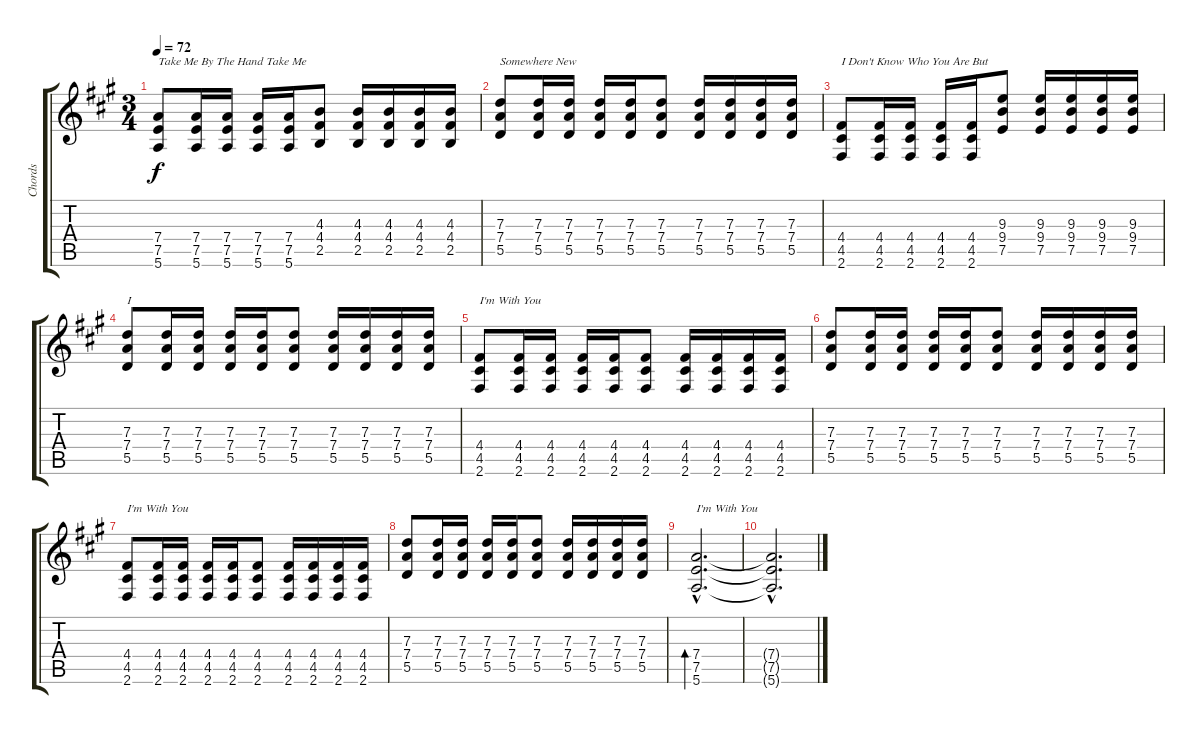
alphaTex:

\track ("Chords" "Chords") {instrument acousticguitarsteel}
\staff {score tabs}
\tuning (E4 B3 G3 D3 A2 E2) {hide}
\ts (3 4)
\tempo 72
\clef g2
\ks a
(7.4 7.5 5.6).8{txt "Take Me By The Hand Take Me" dy f} (7.4 7.5 5.6).16 (7.4 7.5 5.6).16 (7.4 7.5 5.6).16 (7.4 7.5 5.6).16 (4.3 4.4 2.5).8 (4.3 4.4 2.5).16 (4.3 4.4 2.5).16 (4.3 4.4 2.5).16 (4.3 4.4 2.5).16 |
(7.3 7.4 5.5).8{txt "Somewhere New"} (7.3 7.4 5.5).16 (7.3 7.4 5.5).16 (7.3 7.4 5.5).16 (7.3 7.4 5.5).16 (7.3 7.4 5.5).8 (7.3 7.4 5.5).16 (7.3 7.4 5.5).16 (7.3 7.4 5.5).16 (7.3 7.4 5.5).16 |
(4.4 4.5 2.6).8{txt "I Don't Know Who You Are But"} (4.4 4.5 2.6).16 (4.4 4.5 2.6).16 (4.4 4.5 2.6).16 (4.4 4.5 2.6).16 (9.3 9.4 7.5).8 (9.3 9.4 7.5).16 (9.3 9.4 7.5).16 (9.3 9.4 7.5).16 (9.3 9.4 7.5).16 |
(7.3 7.4 5.5).8{txt "I"} (7.3 7.4 5.5).16 (7.3 7.4 5.5).16 (7.3 7.4 5.5).16 (7.3 7.4 5.5).16 (7.3 7.4 5.5).8 (7.3 7.4 5.5).16 (7.3 7.4 5.5).16 (7.3 7.4 5.5).16 (7.3 7.4 5.5).16 |
(4.4 4.5 2.6).8{txt "I'm With You"} (4.4 4.5 2.6).16 (4.4 4.5 2.6).16 (4.4 4.5 2.6).16 (4.4 4.5 2.6).16 (4.4 4.5 2.6).8 (4.4 4.5 2.6).16 (4.4 4.5 2.6).16 (4.4 4.5 2.6).16 (4.4 4.5 2.6).16 |
(7.3 7.4 5.5).8 (7.3 7.4 5.5).16 (7.3 7.4 5.5).16 (7.3 7.4 5.5).16 (7.3 7.4 5.5).16 (7.3 7.4 5.5).8 (7.3 7.4 5.5).16 (7.3 7.4 5.5).16 (7.3 7.4 5.5).16 (7.3 7.4 5.5).16 |
(4.4 4.5 2.6).8{txt "I'm With You"} (4.4 4.5 2.6).16 (4.4 4.5 2.6).16 (4.4 4.5 2.6).16 (4.4 4.5 2.6).16 (4.4 4.5 2.6).8 (4.4 4.5 2.6).16 (4.4 4.5 2.6).16 (4.4 4.5 2.6).16 (4.4 4.5 2.6).16 |
(7.3 7.4 5.5).8 (7.3 7.4 5.5).16 (7.3 7.4 5.5).16 (7.3 7.4 5.5).16 (7.3 7.4 5.5).16 (7.3 7.4 5.5).8 (7.3 7.4 5.5).16 (7.3 7.4 5.5).16 (7.3 7.4 5.5).16 (7.3 7.4 5.5).16 |
(7.4{hac} 7.5{hac} 5.6{hac}).2{d bd 30 txt "I'm With You"} |
(7.4{hac t} 7.5{hac t} 5.6{hac t}).2{d}
